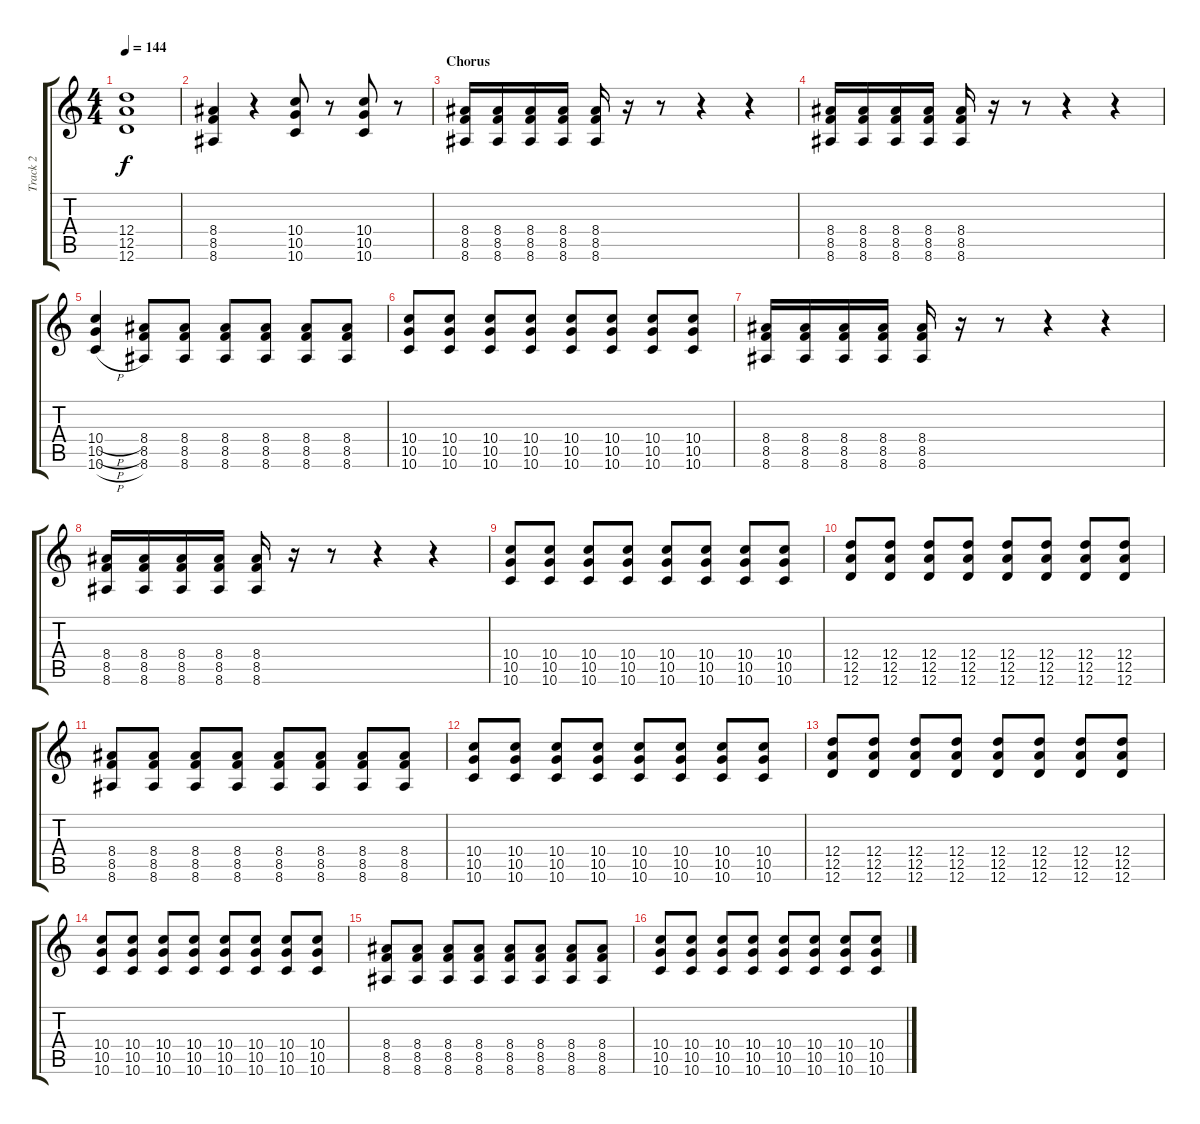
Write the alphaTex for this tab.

\track ("Track 2" "Track 2") {instrument distortionguitar}
\staff {score tabs}
\tuning (E4 B3 G3 D3 A2 D2) {hide}
\ts (4 4)
\tempo 144
\clef g2
\ks c
(12.4{t} 12.5{t} 12.6{t}).1{dy f} |
(8.4 8.5 8.6).4 r.4 (10.4 10.5 10.6).8 r.8 (10.4 10.5 10.6).8 r.8 |
\section ("" "Chorus")
(8.4 8.5 8.6).16 (8.4 8.5 8.6).16 (8.4 8.5 8.6).16 (8.4 8.5 8.6).16 (8.4 8.5 8.6).16 r.16 r.8 r.4 r.4 |
(8.4 8.5 8.6).16 (8.4 8.5 8.6).16 (8.4 8.5 8.6).16 (8.4 8.5 8.6).16 (8.4 8.5 8.6).16 r.16 r.8 r.4 r.4 |
(10.4{h} 10.5{h} 10.6{h}).4 (8.4 8.5 8.6).8 (8.4 8.5 8.6).8 (8.4 8.5 8.6).8 (8.4 8.5 8.6).8 (8.4 8.5 8.6).8 (8.4 8.5 8.6).8 |
(10.4 10.5 10.6).8 (10.4 10.5 10.6).8 (10.4 10.5 10.6).8 (10.4 10.5 10.6).8 (10.4 10.5 10.6).8 (10.4 10.5 10.6).8 (10.4 10.5 10.6).8 (10.4 10.5 10.6).8 |
(8.4 8.5 8.6).16 (8.4 8.5 8.6).16 (8.4 8.5 8.6).16 (8.4 8.5 8.6).16 (8.4 8.5 8.6).16 r.16 r.8 r.4 r.4 |
(8.4 8.5 8.6).16 (8.4 8.5 8.6).16 (8.4 8.5 8.6).16 (8.4 8.5 8.6).16 (8.4 8.5 8.6).16 r.16 r.8 r.4 r.4 |
(10.4 10.5 10.6).8 (10.4 10.5 10.6).8 (10.4 10.5 10.6).8 (10.4 10.5 10.6).8 (10.4 10.5 10.6).8 (10.4 10.5 10.6).8 (10.4 10.5 10.6).8 (10.4 10.5 10.6).8 |
(12.4 12.5 12.6).8 (12.4 12.5 12.6).8 (12.4 12.5 12.6).8 (12.4 12.5 12.6).8 (12.4 12.5 12.6).8 (12.4 12.5 12.6).8 (12.4 12.5 12.6).8 (12.4 12.5 12.6).8 |
(8.4 8.5 8.6).8 (8.4 8.5 8.6).8 (8.4 8.5 8.6).8 (8.4 8.5 8.6).8 (8.4 8.5 8.6).8 (8.4 8.5 8.6).8 (8.4 8.5 8.6).8 (8.4 8.5 8.6).8 |
(10.4 10.5 10.6).8 (10.4 10.5 10.6).8 (10.4 10.5 10.6).8 (10.4 10.5 10.6).8 (10.4 10.5 10.6).8 (10.4 10.5 10.6).8 (10.4 10.5 10.6).8 (10.4 10.5 10.6).8 |
(12.4 12.5 12.6).8 (12.4 12.5 12.6).8 (12.4 12.5 12.6).8 (12.4 12.5 12.6).8 (12.4 12.5 12.6).8 (12.4 12.5 12.6).8 (12.4 12.5 12.6).8 (12.4 12.5 12.6).8 |
(10.4 10.5 10.6).8 (10.4 10.5 10.6).8 (10.4 10.5 10.6).8 (10.4 10.5 10.6).8 (10.4 10.5 10.6).8 (10.4 10.5 10.6).8 (10.4 10.5 10.6).8 (10.4 10.5 10.6).8 |
(8.4 8.5 8.6).8 (8.4 8.5 8.6).8 (8.4 8.5 8.6).8 (8.4 8.5 8.6).8 (8.4 8.5 8.6).8 (8.4 8.5 8.6).8 (8.4 8.5 8.6).8 (8.4 8.5 8.6).8 |
(10.4 10.5 10.6).8 (10.4 10.5 10.6).8 (10.4 10.5 10.6).8 (10.4 10.5 10.6).8 (10.4 10.5 10.6).8 (10.4 10.5 10.6).8 (10.4 10.5 10.6).8 (10.4 10.5 10.6).8
